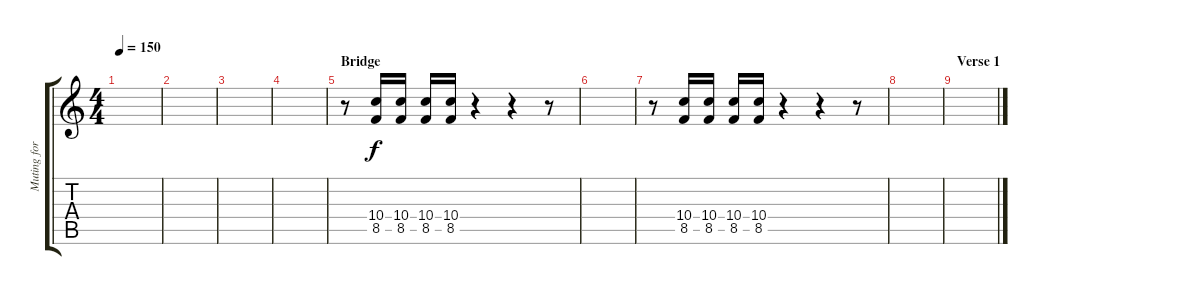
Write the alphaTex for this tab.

\track ("Muting for Guitars" "Muting for") {instrument electricguitarmuted}
\staff {score tabs}
\tuning (E4 B3 G3 D3 A2 E2) {hide}
\ts (4 4)
\tempo 150
\clef g2
\ks c
|
|
|
|
\section ("" "Bridge")
r.8 (10.4 8.5).16 (10.4 8.5).16 (10.4 8.5).16 (10.4 8.5).16 r.4 r.4 r.8 |
|
r.8 (10.4 8.5).16 (10.4 8.5).16 (10.4 8.5).16 (10.4 8.5).16 r.4 r.4 r.8 |
|
\section ("" "Verse 1")
